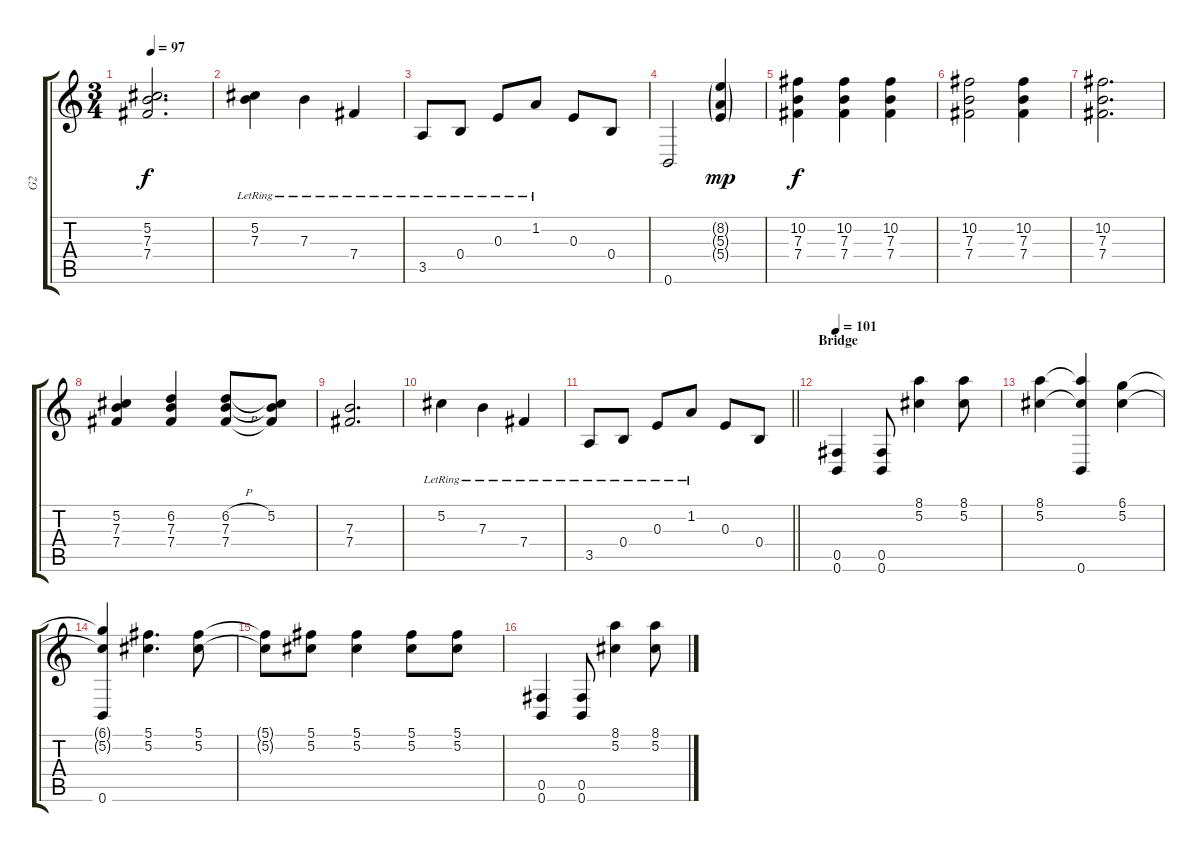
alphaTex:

\track ("G2" "G2") {instrument distortionguitar}
\staff {score tabs}
\tuning (Db4 Ab3 E3 B2 Gb2 B1) {hide}
\ts (3 4)
\tempo 97
\clef g2
\ks c
(5.2 7.3 7.4).2{d dy f} |
(5.2{lr} 7.3).4 7.3{lr}.4 7.4{lr}.4 |
3.5{lr}.8 0.4{lr}.8 0.3{lr}.8 1.2{lr}.8 0.3.8 0.4.8 |
0.6.2 (8.2{g} 5.3{g} 5.4{g}).4{dy mp} |
(10.2 7.3 7.4).4{dy f} (10.2 7.3 7.4).4 (10.2 7.3 7.4).4 |
(10.2 7.3 7.4).2 (10.2 7.3 7.4).4 |
(10.2 7.3 7.4).2{d} |
(5.2 7.3 7.4).4 (6.2 7.3 7.4).4 (6.2{h} 7.3 7.4).8 (5.2 7.3{t} 7.4{t}).8 |
(7.3 7.4).2{d} |
5.2{lr}.4 7.3{lr}.4 7.4{lr}.4 |
\barLineRight lightlight
3.5{lr}.8 0.4{lr}.8 0.3{lr}.8 1.2{lr}.8 0.3.8 0.4.8 |
\section ("" "Bridge")
\tempo 101
(0.5 0.6).4 (0.5 0.6).8 (8.1 5.2).4 (8.1 5.2).8 |
(8.1 5.2).4 (8.1{t} 5.2{t} 0.6).4 (6.1 5.2).4 |
(6.1{t} 5.2{t} 0.6).4 (5.1 5.2).4{d} (5.1 5.2).8 |
(5.1{t} 5.2{t}).8 (5.1 5.2).8 (5.1 5.2).4 (5.1 5.2).8 (5.1 5.2).8 |
(0.5 0.6).4 (0.5 0.6).8 (8.1 5.2).4 (8.1 5.2).8
